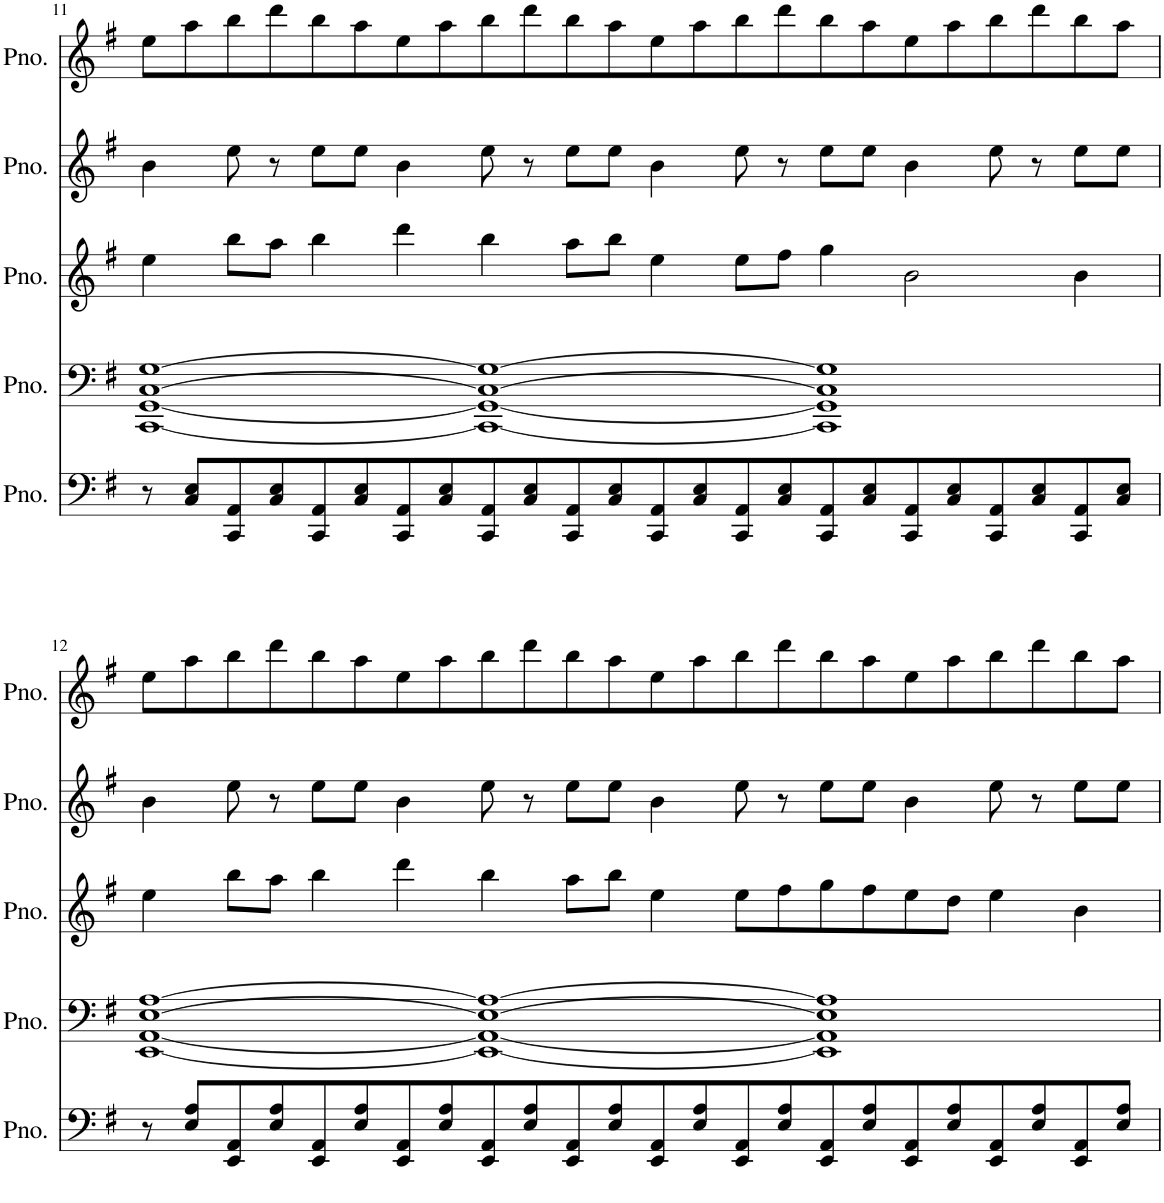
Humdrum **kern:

**kern	**kern	**kern	**kern	**kern
*part5	*part4	*part3	*part2	*part1
*staff5	*staff4	*staff3	*staff2	*staff1
*I"Piano	*I"Piano	*I"Piano	*I"Piano	*I"Piano
*I'Pno.	*I'Pno.	*I'Pno.	*I'Pno.	*I'Pno.
!!LO:PB:g=z
*clefF4	*clefF4	*clefG2	*clefG2	*clefG2
*k[f#]	*k[f#]	*k[f#]	*k[f#]	*k[f#]
*M24/8	*M24/8	*M24/8	*M24/8	*M24/8
=11	=11	=11	=11	=11
8r	[1CC [1GG [1C [1G	4ee\	4b\	8ee\L
8C/ 8E/L	.	.	.	8aa\
8CC/ 8AA/	.	8bb\L	8ee\	8bb\
8C/ 8E/	.	8aa\J	8r	8ddd\
8CC/ 8AA/	.	4bb\	8ee\L	8bb\
8C/ 8E/	.	.	8ee\J	8aa\
8CC/ 8AA/	.	4ddd\	4b\	8ee\
8C/ 8E/	.	.	.	8aa\
8CC/ 8AA/	1CC_ 1GG_ 1C_ 1G_	4bb\	8ee\	8bb\
8C/ 8E/	.	.	8r	8ddd\
8CC/ 8AA/	.	8aa\L	8ee\L	8bb\
8C/ 8E/	.	8bb\J	8ee\J	8aa\
8CC/ 8AA/	.	4ee\	4b\	8ee\
8C/ 8E/	.	.	.	8aa\
8CC/ 8AA/	.	8ee\L	8ee\	8bb\
8C/ 8E/	.	8ff#\J	8r	8ddd\
8CC/ 8AA/	1CC] 1GG] 1C] 1G]	4gg\	8ee\L	8bb\
8C/ 8E/	.	.	8ee\J	8aa\
8CC/ 8AA/	.	2b\	4b\	8ee\
8C/ 8E/	.	.	.	8aa\
8CC/ 8AA/	.	.	8ee\	8bb\
8C/ 8E/	.	.	8r	8ddd\
8CC/ 8AA/	.	4b\	8ee\L	8bb\
8C/ 8E/J	.	.	8ee\J	8aa\J
!!LO:LB:g=z
=12	=12	=12	=12	=12
8r	[1EE [1AA [1E [1A	4ee\	4b\	8ee\L
8E/ 8A/L	.	.	.	8aa\
8EE/ 8AA/	.	8bb\L	8ee\	8bb\
8E/ 8A/	.	8aa\J	8r	8ddd\
8EE/ 8AA/	.	4bb\	8ee\L	8bb\
8E/ 8A/	.	.	8ee\J	8aa\
8EE/ 8AA/	.	4ddd\	4b\	8ee\
8E/ 8A/	.	.	.	8aa\
8EE/ 8AA/	1EE_ 1AA_ 1E_ 1A_	4bb\	8ee\	8bb\
8E/ 8A/	.	.	8r	8ddd\
8EE/ 8AA/	.	8aa\L	8ee\L	8bb\
8E/ 8A/	.	8bb\J	8ee\J	8aa\
8EE/ 8AA/	.	4ee\	4b\	8ee\
8E/ 8A/	.	.	.	8aa\
8EE/ 8AA/	.	8ee\L	8ee\	8bb\
8E/ 8A/	.	8ff#\	8r	8ddd\
8EE/ 8AA/	1EE] 1AA] 1E] 1A]	8gg\	8ee\L	8bb\
8E/ 8A/	.	8ff#\	8ee\J	8aa\
8EE/ 8AA/	.	8ee\	4b\	8ee\
8E/ 8A/	.	8dd\J	.	8aa\
8EE/ 8AA/	.	4ee\	8ee\	8bb\
8E/ 8A/	.	.	8r	8ddd\
8EE/ 8AA/	.	4b\	8ee\L	8bb\
8E/ 8A/J	.	.	8ee\J	8aa\J
=	=	=	=	=
*-	*-	*-	*-	*-
